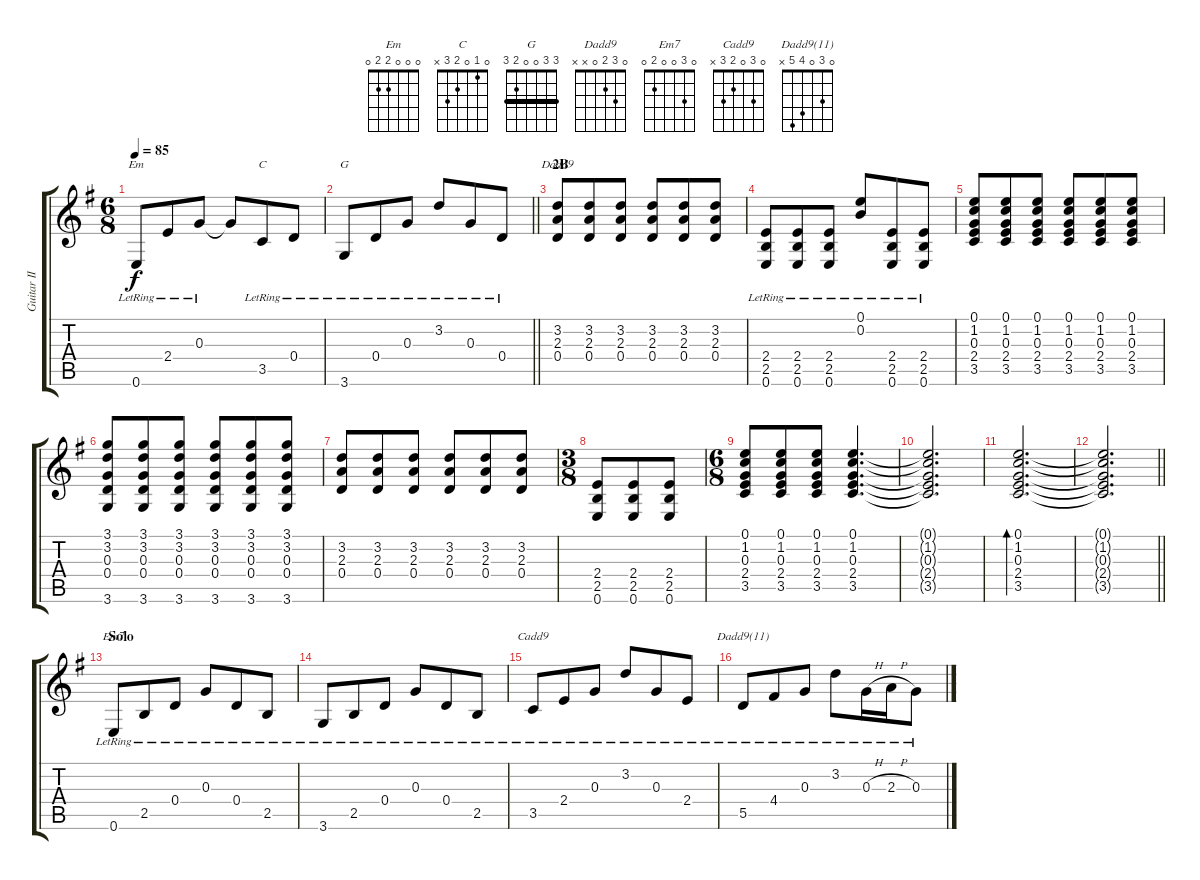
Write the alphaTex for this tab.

\track ("Guitar II" "Guitar II") {instrument electricguitarclean}
\staff {score tabs}
\tuning (E4 B3 G3 D3 A2 E2) {hide}
\chord ("Em" 0 0 0 2 2 0)
\chord ("C" 0 1 0 2 3 x)
\chord ("G" 3 3 0 0 2 3) {barre 3}
\chord ("Dadd9" 0 3 2 0 x x)
\chord ("Em7" 0 3 0 0 2 0)
\chord ("Cadd9" 0 3 0 2 3 x)
\chord ("Dadd9(11)" 0 3 0 4 5 x)
\ts (6 8)
\tempo 85
\clef g2
\ks g
0.6{lr}.8{ch "Em" dy f} 2.4{lr}.8 0.3{lr}.8 0.3{t}.8 3.5{lr}.8{ch "C"} 0.4{lr}.8 |
\barLineRight lightlight
3.6{lr}.8{ch "G"} 0.4{lr}.8 0.3{lr}.8 3.2{lr}.8 0.3{lr}.8 0.4{lr}.8 |
\section ("" "2B")
(3.2 2.3 0.4).8{ch "Dadd9" instrument overdrivenguitar} (3.2 2.3 0.4).8 (3.2 2.3 0.4).8 (3.2 2.3 0.4).8 (3.2 2.3 0.4).8 (3.2 2.3 0.4).8 |
(2.4{lr} 2.5{lr} 0.6{lr}).8 (2.4{lr} 2.5{lr} 0.6{lr}).8 (2.4{lr} 2.5{lr} 0.6{lr}).8 (0.1{lr} 0.2{lr}).8 (2.4{lr} 2.5{lr} 0.6{lr}).8 (2.4{lr} 2.5{lr} 0.6{lr}).8 |
(0.1 1.2 0.3 2.4 3.5).8 (0.1 1.2 0.3 2.4 3.5).8 (0.1 1.2 0.3 2.4 3.5).8 (0.1 1.2 0.3 2.4 3.5).8 (0.1 1.2 0.3 2.4 3.5).8 (0.1 1.2 0.3 2.4 3.5).8 |
(3.1 3.2 0.3 0.4 3.6).8 (3.1 3.2 0.3 0.4 3.6).8 (3.1 3.2 0.3 0.4 3.6).8 (3.1 3.2 0.3 0.4 3.6).8 (3.1 3.2 0.3 0.4 3.6).8 (3.1 3.2 0.3 0.4 3.6).8 |
(3.2 2.3 0.4).8 (3.2 2.3 0.4).8 (3.2 2.3 0.4).8 (3.2 2.3 0.4).8 (3.2 2.3 0.4).8 (3.2 2.3 0.4).8 |
\ts (3 8)
(2.4 2.5 0.6).8 (2.4 2.5 0.6).8 (2.4 2.5 0.6).8 |
\ts (6 8)
(0.1 1.2 0.3 2.4 3.5).8 (0.1 1.2 0.3 2.4 3.5).8 (0.1 1.2 0.3 2.4 3.5).8 (0.1 1.2 0.3 2.4 3.5).4{d} |
(0.1{t} 1.2{t} 0.3{t} 2.4{t} 3.5{t}).2{d} |
(0.1 1.2 0.3 2.4 3.5).2{d bd 120} |
\barLineRight lightlight
(0.1{t} 1.2{t} 0.3{t} 2.4{t} 3.5{t}).2{d} |
\section ("" "Solo")
0.6{lr}.8{ch "Em7" instrument electricguitarclean} 2.5{lr}.8 0.4{lr}.8 0.3{lr}.8 0.4{lr}.8 2.5{lr}.8 |
3.6{lr}.8 2.5{lr}.8 0.4{lr}.8 0.3{lr}.8 0.4{lr}.8 2.5{lr}.8 |
3.5{lr}.8{ch "Cadd9"} 2.4{lr}.8 0.3{lr}.8 3.2{lr}.8 0.3{lr}.8 2.4{lr}.8 |
5.5{lr}.8{ch "Dadd9(11)"} 4.4{lr}.8 0.3{lr}.8 3.2{lr}.8 0.3{h lr}.16 2.3{h lr}.16 0.3{lr}.8
